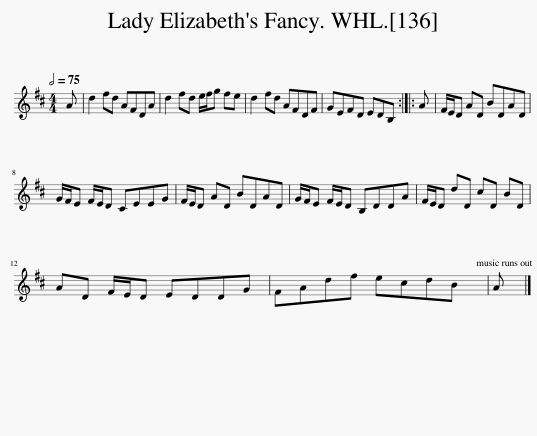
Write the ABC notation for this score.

X:1
L:1/8
Q:1/2=75
M:4/4
I:linebreak $
K:D
V:1 treble
V:1
 A | d2 fd AFDA | d2 fd e/f/g fe | d2 fd AFDF | GEFD EDB, :: %5
 A | F/E/D AD BDAD |$ G/F/E F/E/D CEEG | F/E/D AD BDAD | G/F/E F/E/D B,DDA | %10
 F/E/D dD cD BD |$ AD F/E/D EDDG | FAdf ecdB | A |] %14
